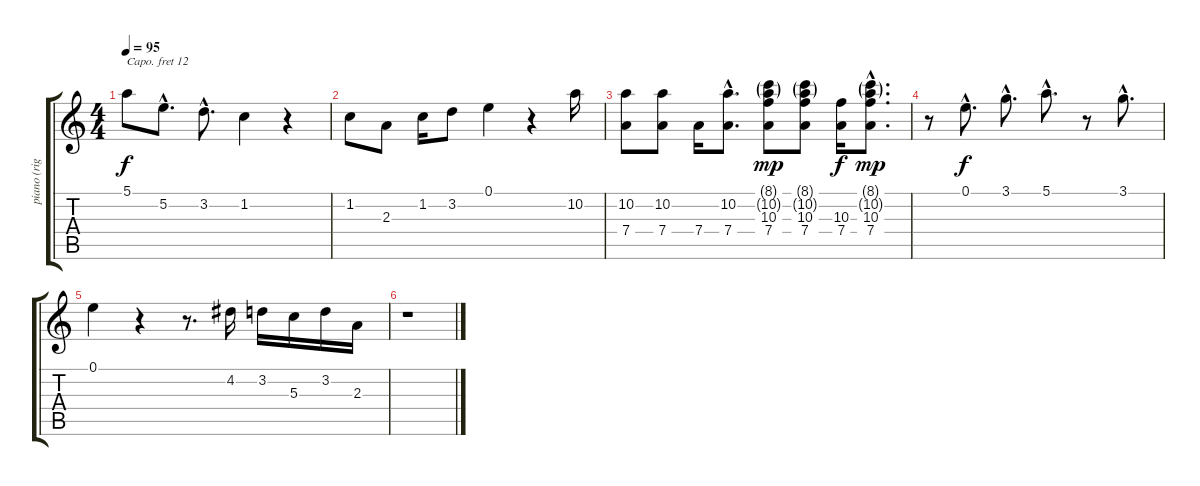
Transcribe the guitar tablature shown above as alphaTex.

\track ("piano (right)" "piano (rig") {instrument brightacousticpiano}
\staff {score tabs}
\capo 12
\tuning (E4 B3 G3 D3 A2 E2) {hide}
\ts (4 4)
\tempo 95
\clef g2
\ks c
5.1.8{dy f} 5.2{hac}.8{d} 3.2{hac}.8{d} 1.2.4 r.4 |
1.2.8 2.3.8 1.2.16 3.2.8 0.1.4 r.4 10.2.16 |
(10.2 7.4).8 (10.2 7.4).8 7.4.16 (10.2{hac} 7.4{hac}).8{d} (8.1{g} 10.2{g} 10.3 7.4).8{dy mp} (8.1{g} 10.2{g} 10.3 7.4).8 (10.3 7.4).16{dy f} (8.1{g hac} 10.2{g hac} 10.3{hac} 7.4{hac}).8{d dy mp} |
r.8 0.1{hac}.8{d dy f} 3.1{hac}.8{d} 5.1{hac}.8{d} r.8 3.1{hac}.8{d} |
0.1.4 r.4 r.8{d} 4.2.16 3.2.16 5.3.16 3.2.16 2.3.16 |
r.1
